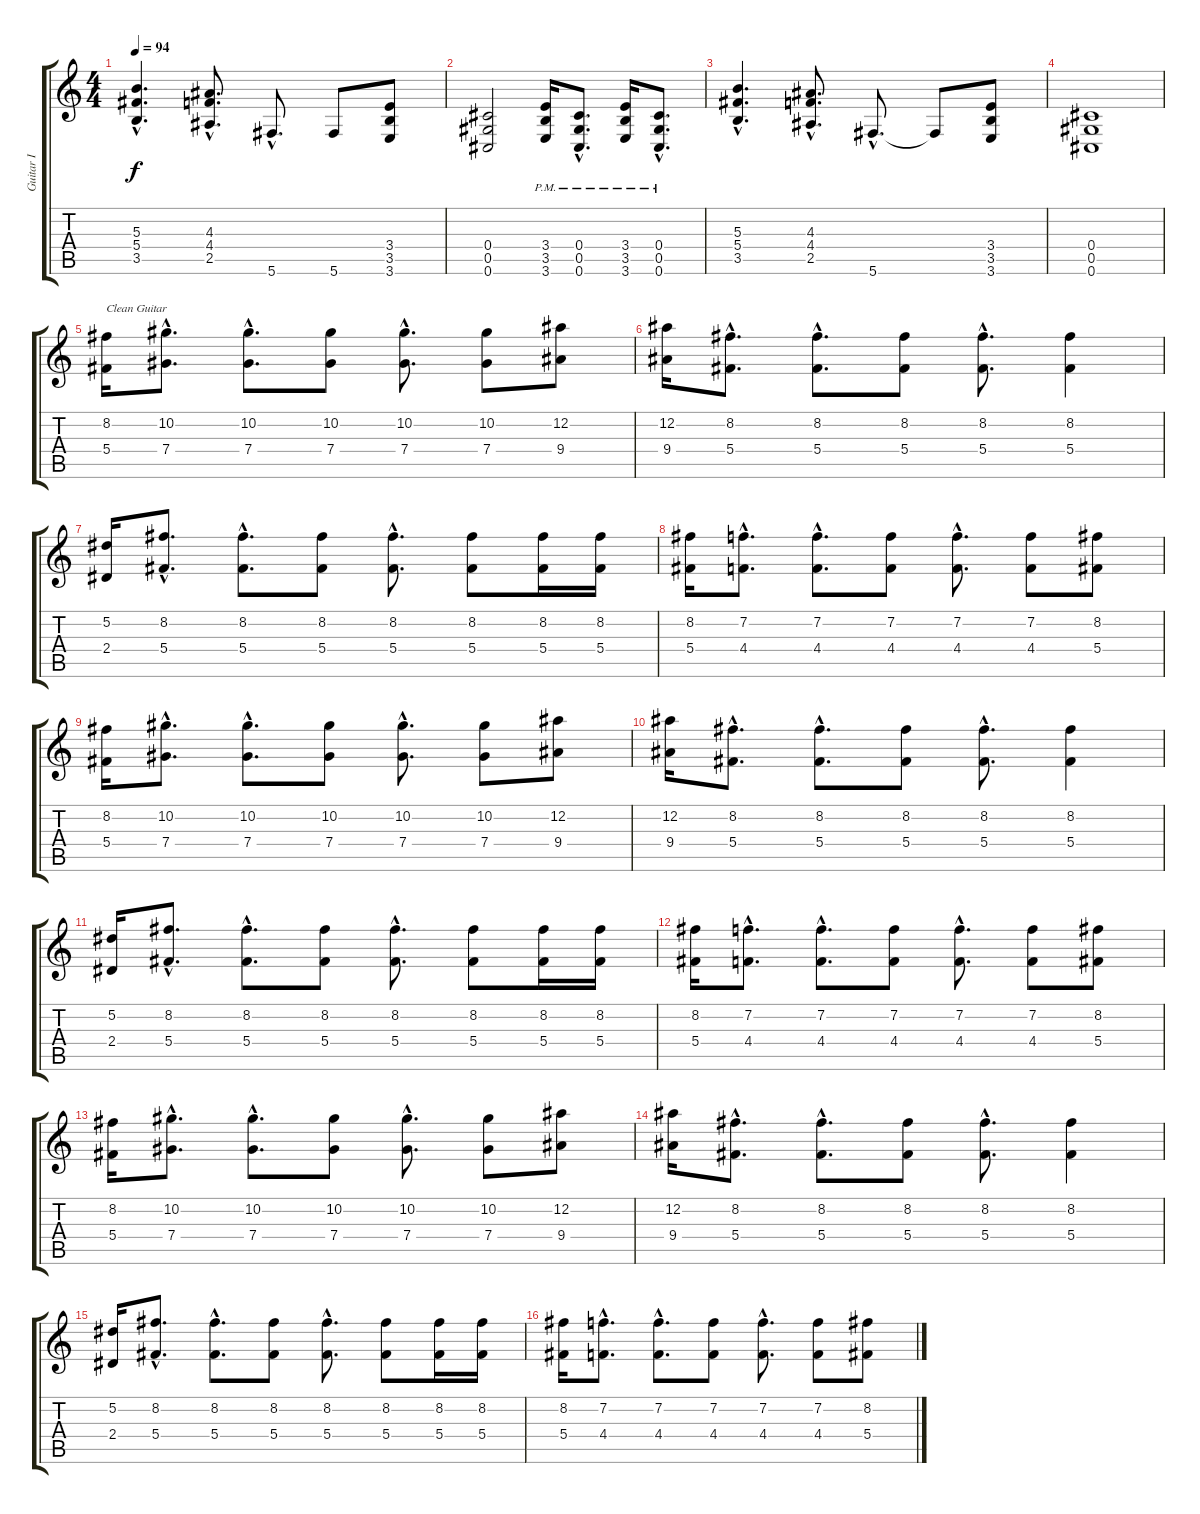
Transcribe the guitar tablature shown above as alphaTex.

\track ("Guitar I" "Guitar I") {instrument electricguitarjazz}
\staff {score tabs}
\tuning (Eb4 Bb3 Gb3 Db3 Ab2 Db2) {hide}
\ts (4 4)
\tempo 94
\clef g2
\ks c
(5.3{hac} 5.4{hac} 3.5{hac}).4{d dy f} (4.3{hac} 4.4{hac} 2.5{hac}).8{d} 5.6{hac}.8{d} 5.6.8 (3.4 3.5 3.6).8 |
(0.4 0.5 0.6).2 (3.4{pm} 3.5{pm} 3.6{pm}).16 (0.4{hac pm} 0.5{hac pm} 0.6{hac pm}).8{d} (3.4{pm} 3.5{pm} 3.6{pm}).16 (0.4{hac pm} 0.5{hac pm} 0.6{hac pm}).8{d} |
(5.3{hac} 5.4{hac} 3.5{hac}).4{d} (4.3{hac} 4.4{hac} 2.5{hac}).8{d} 5.6{hac}.8{d} 5.6{t}.8 (3.4 3.5 3.6).8 |
(0.4 0.5 0.6).1 |
(8.2 5.4).16{txt "Clean Guitar" volume 15 instrument electricguitarjazz} (10.2{hac} 7.4{hac}).8{d} (10.2{hac} 7.4{hac}).8{d} (10.2 7.4).8 (10.2{hac} 7.4{hac}).8{d} (10.2 7.4).8 (12.2 9.4).8 |
(12.2 9.4).16 (8.2{hac} 5.4{hac}).8{d} (8.2{hac} 5.4{hac}).8{d} (8.2 5.4).8 (8.2{hac} 5.4{hac}).8{d} (8.2 5.4).4 |
(5.2 2.4).16 (8.2{hac} 5.4{hac}).8{d} (8.2{hac} 5.4{hac}).8{d} (8.2 5.4).8 (8.2{hac} 5.4{hac}).8{d} (8.2 5.4).8 (8.2 5.4).16 (8.2 5.4).16 |
(8.2 5.4).16 (7.2{hac} 4.4{hac}).8{d} (7.2{hac} 4.4{hac}).8{d} (7.2 4.4).8 (7.2{hac} 4.4{hac}).8{d} (7.2 4.4).8 (8.2 5.4).8 |
(8.2 5.4).16{volume 13} (10.2{hac} 7.4{hac}).8{d} (10.2{hac} 7.4{hac}).8{d} (10.2 7.4).8 (10.2{hac} 7.4{hac}).8{d} (10.2 7.4).8 (12.2 9.4).8 |
(12.2 9.4).16 (8.2{hac} 5.4{hac}).8{d} (8.2{hac} 5.4{hac}).8{d} (8.2 5.4).8 (8.2{hac} 5.4{hac}).8{d} (8.2 5.4).4 |
(5.2 2.4).16 (8.2{hac} 5.4{hac}).8{d} (8.2{hac} 5.4{hac}).8{d} (8.2 5.4).8 (8.2{hac} 5.4{hac}).8{d} (8.2 5.4).8 (8.2 5.4).16 (8.2 5.4).16 |
(8.2 5.4).16 (7.2{hac} 4.4{hac}).8{d} (7.2{hac} 4.4{hac}).8{d} (7.2 4.4).8 (7.2{hac} 4.4{hac}).8{d} (7.2 4.4).8 (8.2 5.4).8 |
(8.2 5.4).16 (10.2{hac} 7.4{hac}).8{d} (10.2{hac} 7.4{hac}).8{d} (10.2 7.4).8 (10.2{hac} 7.4{hac}).8{d} (10.2 7.4).8 (12.2 9.4).8 |
(12.2 9.4).16 (8.2{hac} 5.4{hac}).8{d} (8.2{hac} 5.4{hac}).8{d} (8.2 5.4).8 (8.2{hac} 5.4{hac}).8{d} (8.2 5.4).4 |
(5.2 2.4).16 (8.2{hac} 5.4{hac}).8{d} (8.2{hac} 5.4{hac}).8{d} (8.2 5.4).8 (8.2{hac} 5.4{hac}).8{d} (8.2 5.4).8 (8.2 5.4).16 (8.2 5.4).16 |
(8.2 5.4).16 (7.2{hac} 4.4{hac}).8{d} (7.2{hac} 4.4{hac}).8{d} (7.2 4.4).8 (7.2{hac} 4.4{hac}).8{d} (7.2 4.4).8 (8.2 5.4).8
